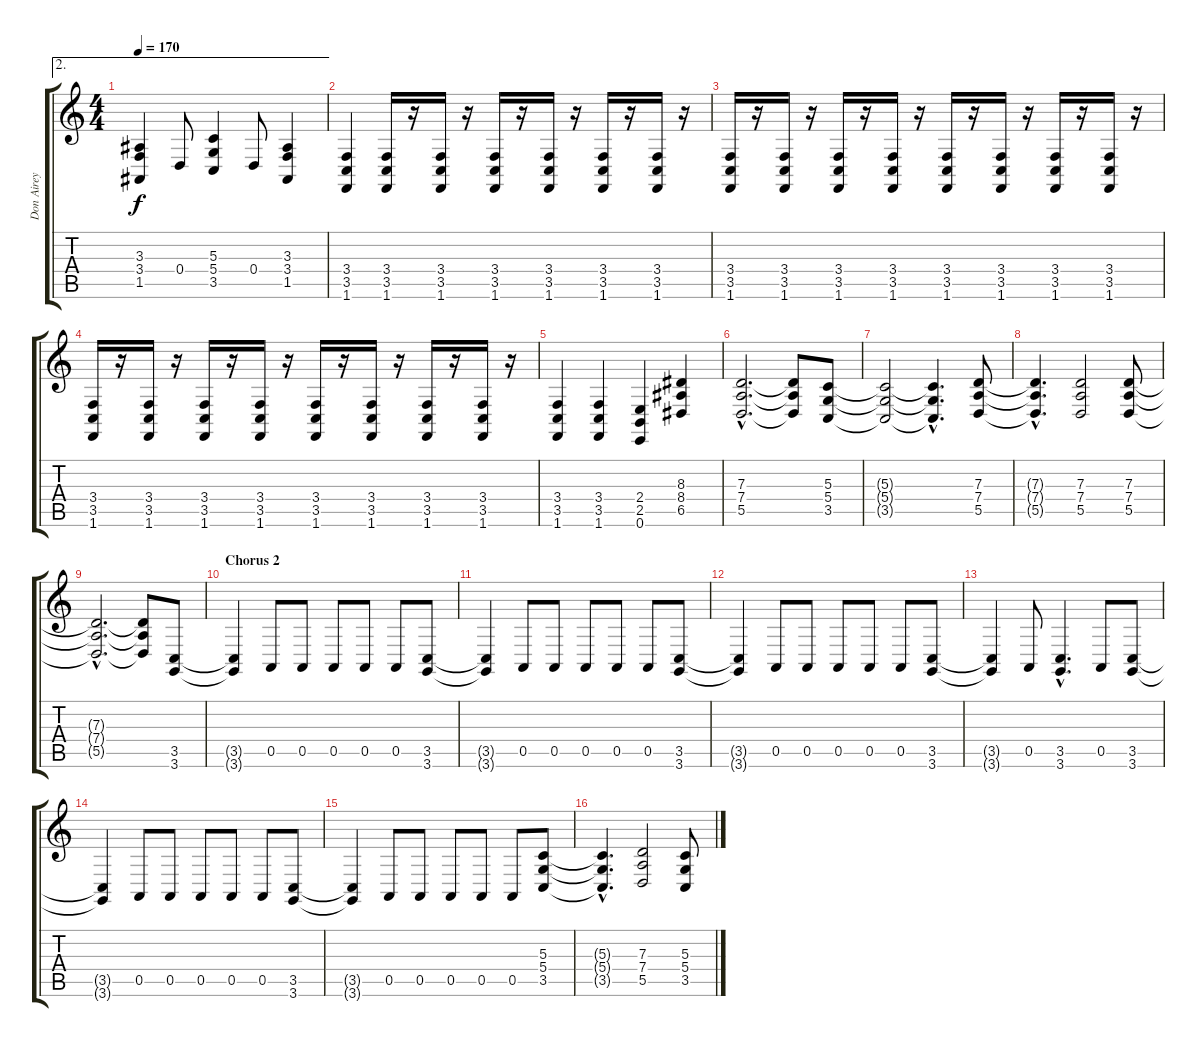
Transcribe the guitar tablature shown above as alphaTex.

\track ("Don Airey - Left Hand" "Don Airey ") {instrument drawbarorgan}
\staff {score tabs}
\tuning (E4 B3 G3 D3 A2 E2) {hide}
\ae 2
\ts (4 4)
\tempo 170
\clef g2
\ks c
(3.3 3.4 1.5).4{dy f} 0.4.8 (5.3 5.4 3.5).4 0.4.8 (3.3 3.4 1.5).4 |
(3.4 3.5 1.6).4 (3.4 3.5 1.6).16 r.16 (3.4 3.5 1.6).16 r.16 (3.4 3.5 1.6).16 r.16 (3.4 3.5 1.6).16 r.16 (3.4 3.5 1.6).16 r.16 (3.4 3.5 1.6).16 r.16 |
(3.4 3.5 1.6).16 r.16 (3.4 3.5 1.6).16 r.16 (3.4 3.5 1.6).16 r.16 (3.4 3.5 1.6).16 r.16 (3.4 3.5 1.6).16 r.16 (3.4 3.5 1.6).16 r.16 (3.4 3.5 1.6).16 r.16 (3.4 3.5 1.6).16 r.16 |
(3.4 3.5 1.6).16 r.16 (3.4 3.5 1.6).16 r.16 (3.4 3.5 1.6).16 r.16 (3.4 3.5 1.6).16 r.16 (3.4 3.5 1.6).16 r.16 (3.4 3.5 1.6).16 r.16 (3.4 3.5 1.6).16 r.16 (3.4 3.5 1.6).16 r.16 |
(3.4 3.5 1.6).4 (3.4 3.5 1.6).4 (2.4 2.5 0.6).4 (8.3 8.4 6.5).4 |
(7.3{hac} 7.4{hac} 5.5{hac}).2{d} (7.3{t} 7.4{t} 5.5{t}).8 (5.3 5.4 3.5).8 |
(5.3{t} 5.4{t} 3.5{t}).2 (5.3{hac t} 5.4{hac t} 3.5{hac t}).4{d} (7.3 7.4 5.5).8 |
(7.3{hac t} 7.4{hac t} 5.5{hac t}).4{d} (7.3 7.4 5.5).2 (7.3 7.4 5.5).8 |
(7.3{hac t} 7.4{hac t} 5.5{hac t}).2{d} (7.3{t} 7.4{t} 5.5{t}).8 (3.5 3.6).8 |
\section ("" "Chorus 2")
(3.5{t} 3.6{t}).4 0.5.8 0.5.8 0.5.8 0.5.8 0.5.8 (3.5 3.6).8 |
(3.5{t} 3.6{t}).4 0.5.8 0.5.8 0.5.8 0.5.8 0.5.8 (3.5 3.6).8 |
(3.5{t} 3.6{t}).4 0.5.8 0.5.8 0.5.8 0.5.8 0.5.8 (3.5 3.6).8 |
(3.5{t} 3.6{t}).4 0.5.8 (3.5{hac} 3.6{hac}).4{d} 0.5.8 (3.5 3.6).8 |
(3.5{t} 3.6{t}).4 0.5.8 0.5.8 0.5.8 0.5.8 0.5.8 (3.5 3.6).8 |
(3.5{t} 3.6{t}).4 0.5.8 0.5.8 0.5.8 0.5.8 0.5.8 (5.3 5.4 3.5).8 |
(5.3{hac t} 5.4{hac t} 3.5{hac t}).4{d} (7.3 7.4 5.5).2 (5.3 5.4 3.5).8
